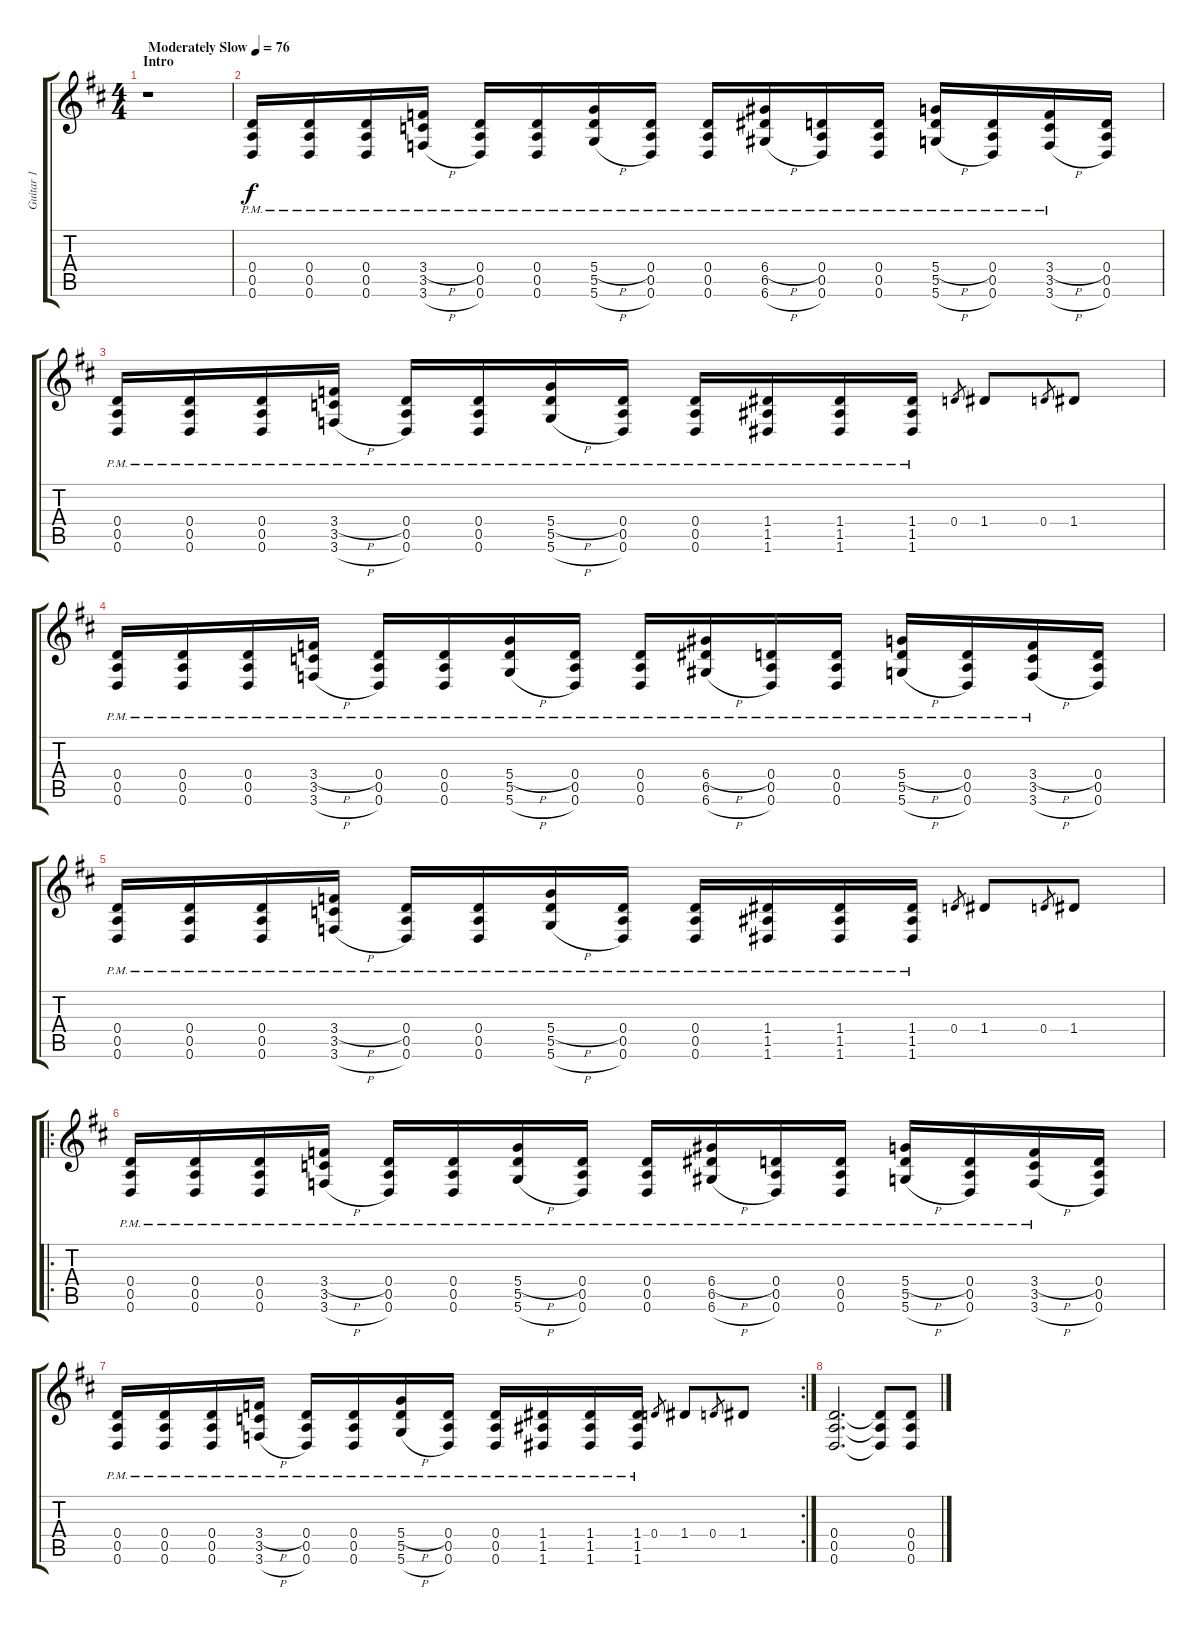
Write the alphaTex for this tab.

\track ("Guitar 1" "Guitar 1") {instrument distortionguitar bank 255}
\staff {score tabs}
\tuning (E4 B3 G3 D3 A2 D2) {hide}
\ts (4 4)
\section ("" "Intro")
\tempo (76 "Moderately Slow")
\clef g2
\ks d
r.1{dy f instrument distortionguitar} |
\ks d
(0.4{pm} 0.5{pm} 0.6{pm}).16 (0.4{pm} 0.5{pm} 0.6{pm}).16 (0.4{pm} 0.5{pm} 0.6{pm}).16 (3.4{h pm} 3.5{pm} 3.6{h pm}).16 (0.4{pm} 0.5{pm} 0.6{pm}).16 (0.4{pm} 0.5{pm} 0.6{pm}).16 (5.4{h pm} 5.5{pm} 5.6{h pm}).16 (0.4{pm} 0.5{pm} 0.6{pm}).16 (0.4{pm} 0.5{pm} 0.6{pm}).16 (6.4{h pm} 6.5{pm} 6.6{h pm}).16 (0.4{pm} 0.5{pm} 0.6{pm}).16 (0.4{pm} 0.5{pm} 0.6{pm}).16 (5.4{h pm} 5.5{pm} 5.6{h pm}).16 (0.4{pm} 0.5{pm} 0.6{pm}).16 (3.4{h pm} 3.5{pm} 3.6{h pm}).16 (0.4 0.5 0.6).16 |
(0.4{pm} 0.5{pm} 0.6{pm}).16 (0.4{pm} 0.5{pm} 0.6{pm}).16 (0.4{pm} 0.5{pm} 0.6{pm}).16 (3.4{h pm} 3.5{pm} 3.6{h pm}).16 (0.4{pm} 0.5{pm} 0.6{pm}).16 (0.4{pm} 0.5{pm} 0.6{pm}).16 (5.4{h pm} 5.5{pm} 5.6{h pm}).16 (0.4{pm} 0.5{pm} 0.6{pm}).16 (0.4{pm} 0.5{pm} 0.6{pm}).16 (1.4{pm} 1.5{pm} 1.6{pm}).16 (1.4{pm} 1.5{pm} 1.6{pm}).16 (1.4{pm} 1.5{pm} 1.6{pm}).16 0.4.8{gr} 1.4.8 0.4.8{gr} 1.4.8 |
(0.4{pm} 0.5{pm} 0.6{pm}).16 (0.4{pm} 0.5{pm} 0.6{pm}).16 (0.4{pm} 0.5{pm} 0.6{pm}).16 (3.4{h pm} 3.5{pm} 3.6{h pm}).16 (0.4{pm} 0.5{pm} 0.6{pm}).16 (0.4{pm} 0.5{pm} 0.6{pm}).16 (5.4{h pm} 5.5{pm} 5.6{h pm}).16 (0.4{pm} 0.5{pm} 0.6{pm}).16 (0.4{pm} 0.5{pm} 0.6{pm}).16 (6.4{h pm} 6.5{pm} 6.6{h pm}).16 (0.4{pm} 0.5{pm} 0.6{pm}).16 (0.4{pm} 0.5{pm} 0.6{pm}).16 (5.4{h pm} 5.5{pm} 5.6{h pm}).16 (0.4{pm} 0.5{pm} 0.6{pm}).16 (3.4{h pm} 3.5{pm} 3.6{h pm}).16 (0.4 0.5 0.6).16 |
(0.4{pm} 0.5{pm} 0.6{pm}).16 (0.4{pm} 0.5{pm} 0.6{pm}).16 (0.4{pm} 0.5{pm} 0.6{pm}).16 (3.4{h pm} 3.5{pm} 3.6{h pm}).16 (0.4{pm} 0.5{pm} 0.6{pm}).16 (0.4{pm} 0.5{pm} 0.6{pm}).16 (5.4{h pm} 5.5{pm} 5.6{h pm}).16 (0.4{pm} 0.5{pm} 0.6{pm}).16 (0.4{pm} 0.5{pm} 0.6{pm}).16 (1.4{pm} 1.5{pm} 1.6{pm}).16 (1.4{pm} 1.5{pm} 1.6{pm}).16 (1.4{pm} 1.5{pm} 1.6{pm}).16 0.4.8{gr} 1.4.8 0.4.8{gr} 1.4.8 |
\ro
(0.4{pm} 0.5{pm} 0.6{pm}).16 (0.4{pm} 0.5{pm} 0.6{pm}).16 (0.4{pm} 0.5{pm} 0.6{pm}).16 (3.4{h pm} 3.5{pm} 3.6{h pm}).16 (0.4{pm} 0.5{pm} 0.6{pm}).16 (0.4{pm} 0.5{pm} 0.6{pm}).16 (5.4{h pm} 5.5{pm} 5.6{h pm}).16 (0.4{pm} 0.5{pm} 0.6{pm}).16 (0.4{pm} 0.5{pm} 0.6{pm}).16 (6.4{h pm} 6.5{pm} 6.6{h pm}).16 (0.4{pm} 0.5{pm} 0.6{pm}).16 (0.4{pm} 0.5{pm} 0.6{pm}).16 (5.4{h pm} 5.5{pm} 5.6{h pm}).16 (0.4{pm} 0.5{pm} 0.6{pm}).16 (3.4{h pm} 3.5{pm} 3.6{h pm}).16 (0.4 0.5 0.6).16 |
\rc 2
(0.4{pm} 0.5{pm} 0.6{pm}).16 (0.4{pm} 0.5{pm} 0.6{pm}).16 (0.4{pm} 0.5{pm} 0.6{pm}).16 (3.4{h pm} 3.5{pm} 3.6{h pm}).16 (0.4{pm} 0.5{pm} 0.6{pm}).16 (0.4{pm} 0.5{pm} 0.6{pm}).16 (5.4{h pm} 5.5{pm} 5.6{h pm}).16 (0.4{pm} 0.5{pm} 0.6{pm}).16 (0.4{pm} 0.5{pm} 0.6{pm}).16 (1.4{pm} 1.5{pm} 1.6{pm}).16 (1.4{pm} 1.5{pm} 1.6{pm}).16 (1.4{pm} 1.5{pm} 1.6{pm}).16 0.4.8{gr} 1.4.8 0.4.8{gr} 1.4.8 |
(0.4 0.5 0.6).2{d} (0.4{t} 0.5{t} 0.6{t}).8 (0.4 0.5 0.6).8
